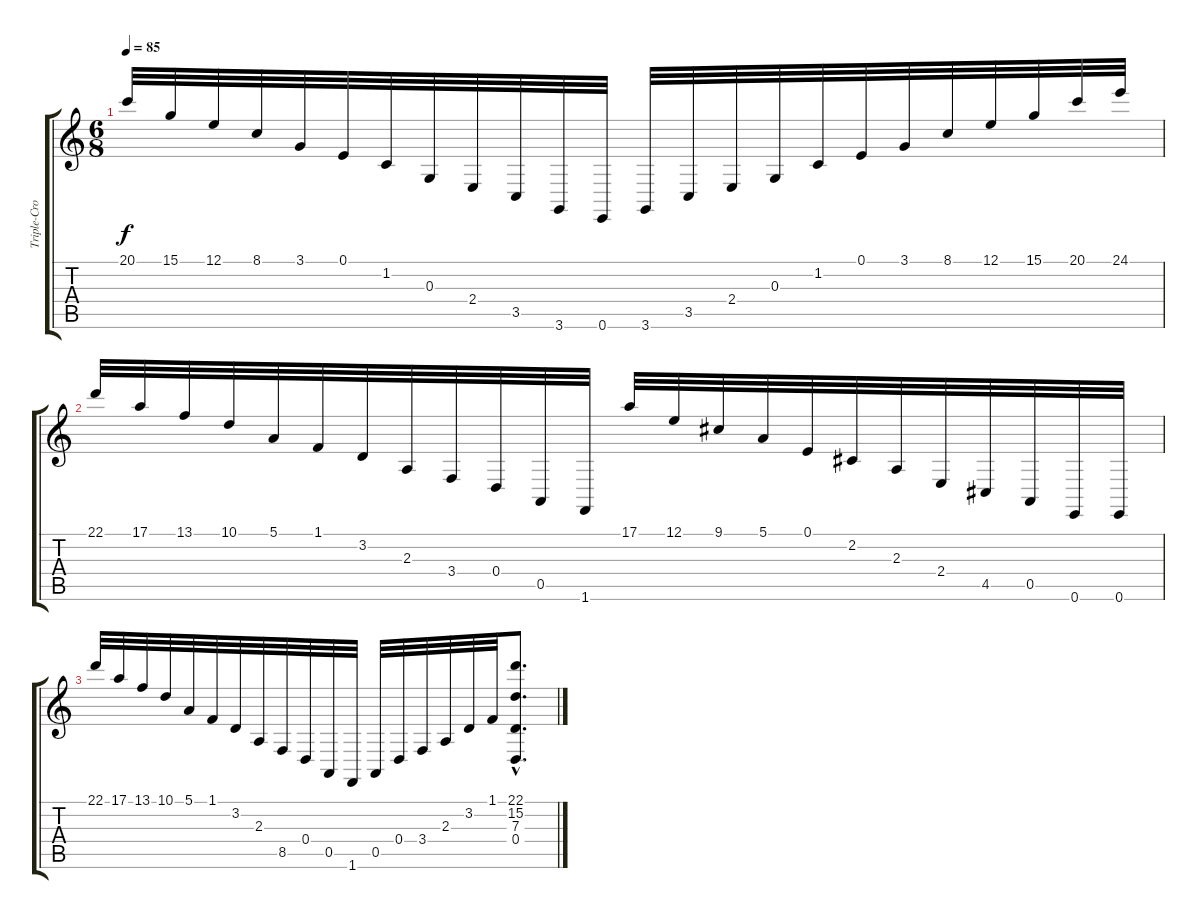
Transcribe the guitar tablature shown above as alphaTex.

\track ("Triple-Croche" "Triple-Cro") {instrument drawbarorgan}
\staff {score tabs}
\tuning (E4 B3 G3 D3 A2 E2) {hide}
\ts (6 8)
\tempo 85
\clef g2
\ks c
20.1.32{dy f} 15.1.32 12.1.32 8.1.32 3.1.32 0.1.32 1.2.32 0.3.32 2.4.32 3.5.32 3.6.32 0.6.32 3.6.32 3.5.32 2.4.32 0.3.32 1.2.32 0.1.32 3.1.32 8.1.32 12.1.32 15.1.32 20.1.32 24.1.32 |
22.1.32 17.1.32 13.1.32 10.1.32 5.1.32 1.1.32 3.2.32 2.3.32 3.4.32 0.4.32 0.5.32 1.6.32 17.1.32 12.1.32 9.1.32 5.1.32 0.1.32 2.2.32 2.3.32 2.4.32 4.5.32 0.5.32 0.6.32 0.6.32 |
22.1.32 17.1.32 13.1.32 10.1.32 5.1.32 1.1.32 3.2.32 2.3.32 8.5.32 0.4.32 0.5.32 1.6.32 0.5.32 0.4.32 3.4.32 2.3.32 3.2.32 1.1.32 (22.1{hac} 15.2{hac} 7.3{hac} 0.4{hac}).8{d}
